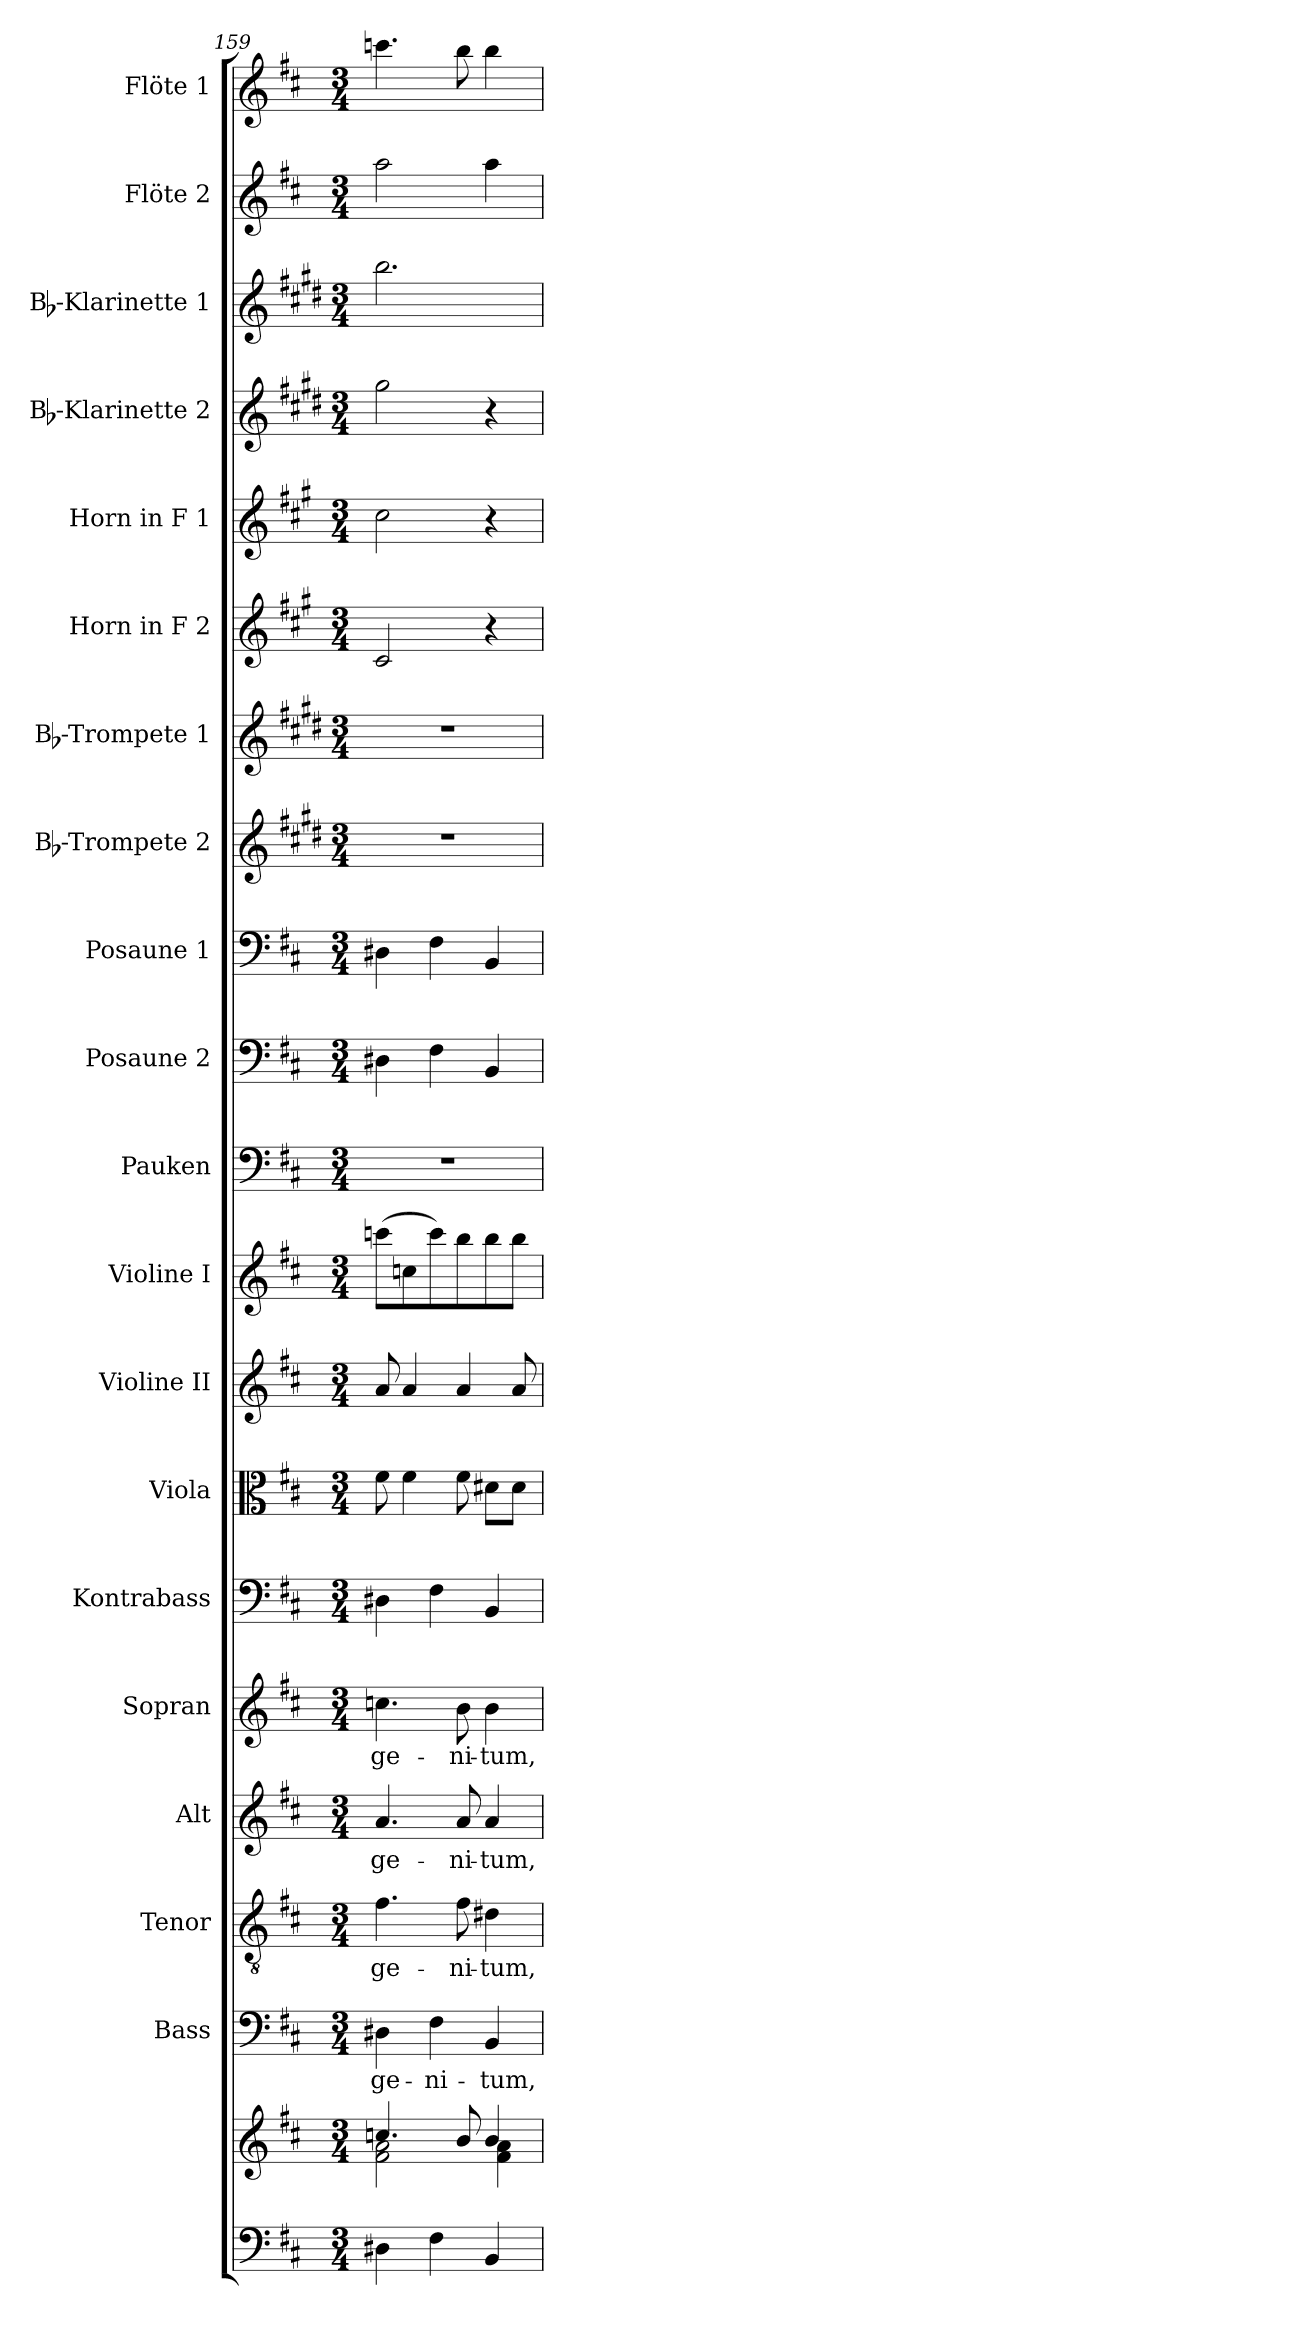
**kern	**kern	**kern	**text	**kern	**text	**kern	**text	**kern	**text	**kern	**kern	**kern	**kern	**kern	**kern	**kern	**kern	**kern	**kern	**kern	**kern	**kern	**kern	**kern
*part20	*part20	*part19	*part19	*part18	*part18	*part17	*part17	*part16	*part16	*part15	*part14	*part13	*part12	*part11	*part10	*part9	*part8	*part7	*part6	*part5	*part4	*part3	*part2	*part1
*staff21	*staff20	*staff19	*staff19	*staff18	*staff18	*staff17	*staff17	*staff16	*staff16	*staff15	*staff14	*staff13	*staff12	*staff11	*staff10	*staff9	*staff8	*staff7	*staff6	*staff5	*staff4	*staff3	*staff2	*staff1
*	*	*I"Bass	*	*I"Tenor	*	*I"Alt	*	*I"Sopran	*	*I"Kontrabass	*I"Viola	*I"Violine II	*I"Violine I	*I"Pauken	*I"Posaune 2	*I"Posaune 1	*I"Bb-Trompete 2	*I"Bb-Trompete 1	*I"Horn in F 2	*I"Horn in F 1	*I"Bb-Klarinette 2	*I"Bb-Klarinette 1	*I"Flöte 2	*I"Flöte 1
*	*	*I'B.	*	*I'T.	*	*I'A.	*	*I'S.	*	*I'Kb.	*I'Vla.	*I'Vl. II	*I'Vl. I	*I'Pk.	*I'Pos. 2	*I'Pos. 1	*I'Bb Trp. 2	*I'Bb Trp. 1	*	*	*I'Bb Kl. 2	*I'Bb Kl. 1	*I'Fl. 2	*I'Fl. 1
*clefF4	*clefG2	*clefF4	*	*clefGv2	*	*clefG2	*	*clefG2	*	*clefF4	*clefC3	*clefG2	*clefG2	*clefF4	*clefF4	*clefF4	*clefG2	*clefG2	*clefG2	*clefG2	*clefG2	*clefG2	*clefG2	*clefG2
*	*	*	*	*	*	*	*	*	*	*ITrd7c12	*	*	*	*	*	*	*ITrd1c2	*ITrd1c2	*ITrd4c7	*ITrd4c7	*ITrd1c2	*ITrd1c2	*	*
*k[f#c#]	*k[f#c#]	*k[f#c#]	*	*k[f#c#]	*	*k[f#c#]	*	*k[f#c#]	*	*k[f#c#]	*k[f#c#]	*k[f#c#]	*k[f#c#]	*k[f#c#]	*k[f#c#]	*k[f#c#]	*k[f#c#]	*k[f#c#]	*k[f#c#]	*k[f#c#]	*k[f#c#]	*k[f#c#]	*k[f#c#]	*k[f#c#]
*D:	*D:	*D:	*	*D:	*	*D:	*	*D:	*	*D:	*D:	*D:	*D:	*D:	*D:	*D:	*D:	*D:	*D:	*D:	*D:	*D:	*D:	*D:
*M3/4	*M3/4	*M3/4	*	*M3/4	*	*M3/4	*	*M3/4	*	*M3/4	*M3/4	*M3/4	*M3/4	*M3/4	*M3/4	*M3/4	*M3/4	*M3/4	*M3/4	*M3/4	*M3/4	*M3/4	*M3/4	*M3/4
=159	=159	=159	=159	=159	=159	=159	=159	=159	=159	=159	=159	=159	=159	=159	=159	=159	=159	=159	=159	=159	=159	=159	=159	=159
*	*^	*	*	*	*	*	*	*	*	*	*	*	*	*	*	*	*	*	*	*	*	*	*	*
!	!	!	!	!LO:LY:b	!	!LO:LY:b	!	!LO:LY:b	!	!LO:LY:b	!	!	!	!	!	!	!	!	!	!	!	!	!	!	!
4D#X\	4.ccn/	2f#\ 2a\	4D#X\	-ge-	4.f#\	-ge-	4.a/	-ge-	4.ccn\	-ge-	4DD#X\	8f#\	8a/	(>8cccn\L	2.r	4D#X\	4D#X\	2.r	2.r	2F#/	2f#\	2ff#\	2.aa\	2aa\	4.cccn\
.	.	.	.	.	.	.	.	.	.	.	.	4f#\	4a/	8ccn\	.	.	.	.	.	.	.	.	.	.	.
!	!	!	!	!LO:LY:b	!	!	!	!	!	!	!	!	!	!	!	!	!	!	!	!	!	!	!	!	!
4F#\	.	.	4F#\	-ni-	.	.	.	.	.	.	4FF#\	.	.	8ccc\)	.	4F#\	4F#\	.	.	.	.	.	.	.	.
!	!	!	!	!	!	!LO:LY:b	!	!LO:LY:b	!	!LO:LY:b	!	!	!	!	!	!	!	!	!	!	!	!	!	!	!
.	8b/	.	.	.	8f#\	-ni-	8a/	-ni-	8b\	-ni-	.	8f#\	4a/	8bb\	.	.	.	.	.	.	.	.	.	.	8bb\
!	!	!	!	!LO:LY:b	!	!LO:LY:b	!	!LO:LY:b	!	!LO:LY:b	!	!	!	!	!	!	!	!	!	!	!	!	!	!	!
4BB/	4b/	4f#\ 4a\	4BB/	-tum,	4d#X\	-tum,	4a/	-tum,	4b\	-tum,	4BBB/	8d#X\L	.	8bb\	.	4BB/	4BB/	.	.	4r	4r	4r	.	4aa\	4bb\
.	.	.	.	.	.	.	.	.	.	.	.	8d#\J	8a/	8bb\J	.	.	.	.	.	.	.	.	.	.	.
*	*v	*v	*	*	*	*	*	*	*	*	*	*	*	*	*	*	*	*	*	*	*	*	*	*	*
=	=	=	=	=	=	=	=	=	=	=	=	=	=	=	=	=	=	=	=	=	=	=	=	=
*-	*-	*-	*-	*-	*-	*-	*-	*-	*-	*-	*-	*-	*-	*-	*-	*-	*-	*-	*-	*-	*-	*-	*-	*-
